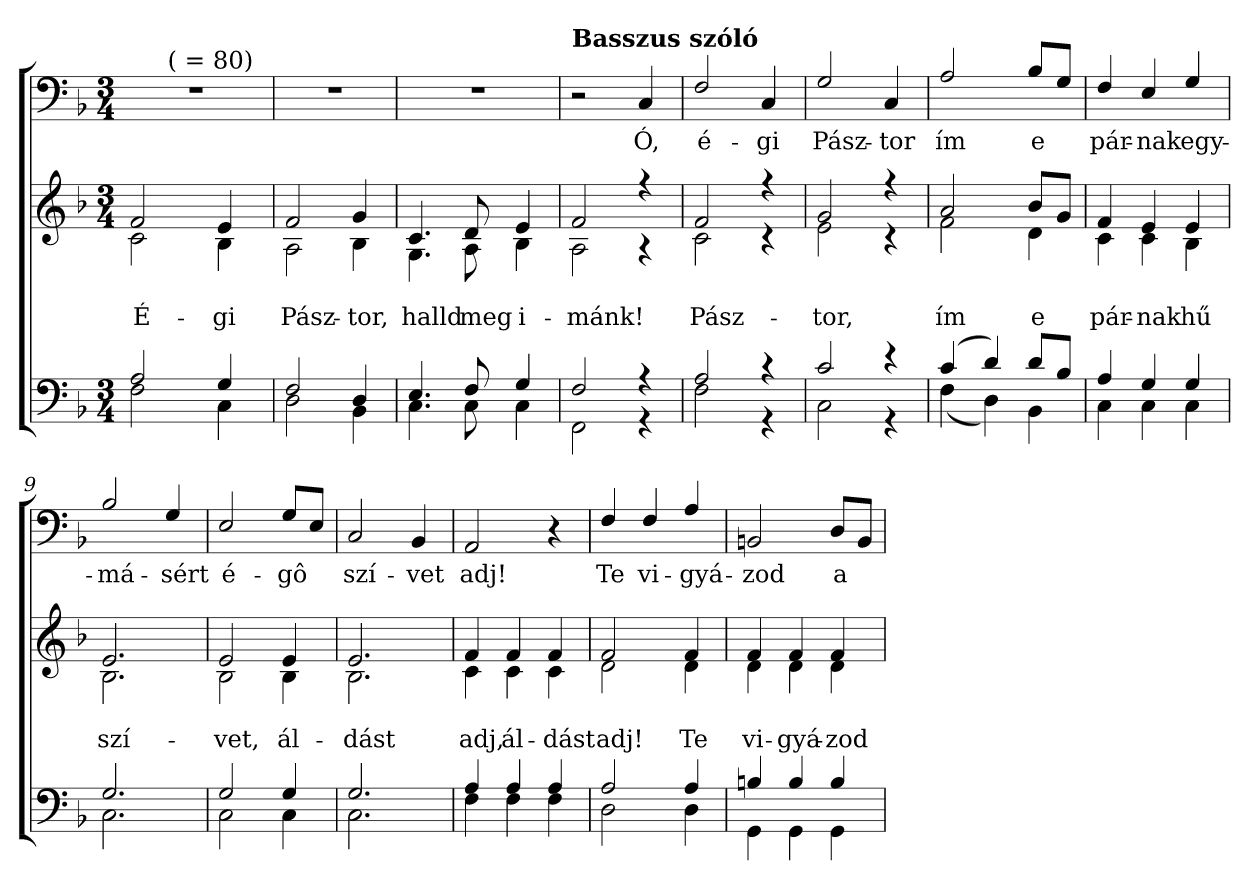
**kern	**kern	**text	**text	**kern	**text
*part3	*part2	*part2	*part2	*part1	*part1
*staff3	*staff2	*staff2	*staff2	*staff1	*staff1
*clefF4	*clefG2	*	*	*clefF4	*
*k[b-]	*k[b-]	*	*	*k[b-]	*
*d:	*d:	*	*	*d:	*
*M3/4	*M3/4	*	*	*M3/4	*
=1	=1	=1	=1	=1	=1
*^	*^	*	*	*	*
!	!	!	!	!	!	!LO:TX:a:B:t=Andante	!
!	!	!	!	!	!LO:LY:b	!	!
*	*	*	*	*	*	*^	*
2A/	2F\	2f/	2c\	.	É-	2.r	8.ryy	.
!	!	!	!	!	!	!	!LO:TX:a:t=(    = 80)	!
.	.	.	.	.	.	.	2ryy	.
!	!	!	!	!	!LO:LY:b	!	!	!
4G/	4C\	4e/	4B-\	.	-gi	.	.	.
.	.	.	.	.	.	.	16ryy	.
*	*	*	*	*	*	*v	*v	*
=2	=2	=2	=2	=2	=2	=2	=2
*	*	*	*	*	*	*^	*
!	!	!	!	!	!LO:LY:b	!	!	!
*	*	*	*	*	*	*v	*v	*
2F/	2D\	2f/	2A\	.	Pász-	2.r	.
!	!	!	!	!	!LO:LY:b	!	!
4D/	4BB-\	4g/	4B-\	.	-tor,	.	.
=3	=3	=3	=3	=3	=3	=3	=3
!	!	!	!	!	!LO:LY:b	!	!
4.E/	4.C\	4.c/	4.G\	.	halld	2.r	.
!	!	!	!	!	!LO:LY:b	!	!
8F/	8C\	8d/	8A\	.	meg	.	.
!	!	!	!	!	!LO:LY:b	!	!
4G/	4C\	4e/	4B-\	.	i-	.	.
=4	=4	=4	=4	=4	=4	=4	=4
!	!	!	!	!	!	!LO:TX:a:B:t=Basszus szóló	!
!	!	!	!	!	!LO:LY:b	!	!
2F/	2FF\	2f/	2A\	.	-mánk!	2r	.
!	!	!	!	!	!	!	!LO:LY:b
4r	4r	4r	4r	.	.	4C/	Ó,
=5	=5	=5	=5	=5	=5	=5	=5
!	!	!	!	!	!LO:LY:b	!	!
!	!	!	!	!	!	!	!LO:LY:b
2A/	2F\	2f/	2c\	.	Pász-	2F/	é-
!	!	!	!	!	!	!	!LO:LY:b
4r	4r	4r	4r	.	.	4C/	-gi
=6	=6	=6	=6	=6	=6	=6	=6
!	!	!	!	!	!LO:LY:b	!	!
!	!	!	!	!	!	!	!LO:LY:b
2c/	2C\	2g/	2e\	.	-tor,	2G/	Pász-
!	!	!	!	!	!	!	!LO:LY:b
4r	4r	4r	4r	.	.	4C/	-tor
=7	=7	=7	=7	=7	=7	=7	=7
!	!	!	!	!	!LO:LY:b	!	!
!	!	!	!	!	!	!	!LO:LY:b
(>4c/	(<4F\	2a/	2f\	.	ím	2A/	ím
4d/)	4D\)	.	.	.	.	.	.
!	!	!	!	!	!LO:LY:b	!	!
!	!	!	!	!	!	!	!LO:LY:b
8d/L	4BB-\	8b-/L	4d\	.	e	8B-/L	e
8B-/J	.	8g/J	.	.	.	8G/J	.
!!LO:LB:g=z
=8	=8	=8	=8	=8	=8	=8	=8
!	!	!	!	!	!LO:LY:b	!	!
!	!	!	!	!	!	!	!LO:LY:b
4A/	4C\	4f/	4c\	.	pár-	4F/	pár-
!	!	!	!	!	!LO:LY:b	!	!
!	!	!	!	!	!	!	!LO:LY:b
4G/	4C\	4e/	4c\	.	-nak	4E/	-nak
!	!	!	!	!	!LO:LY:b	!	!
!	!	!	!	!	!	!	!LO:LY:b
4G/	4C\	4e/	4B-\	.	hű	4G/	egy-
=9	=9	=9	=9	=9	=9	=9	=9
!	!	!	!	!	!LO:LY:b	!	!
!	!	!	!	!	!	!	!LO:LY:b
2.G/	2.C\	2.e/	2.B-\	.	szí-	2B-/	-má-
!	!	!	!	!	!	!	!LO:LY:b
.	.	.	.	.	.	4G/	-sért
=10	=10	=10	=10	=10	=10	=10	=10
!	!	!	!	!	!LO:LY:b	!	!
!	!	!	!	!	!	!	!LO:LY:b
2G/	2C\	2e/	2B-\	.	-vet,	2E/	é-
!	!	!	!	!	!LO:LY:b	!	!
!	!	!	!	!	!	!	!LO:LY:b
4G/	4C\	4e/	4B-\	.	ál-	8G/L	-gô
.	.	.	.	.	.	8E/J	.
=11	=11	=11	=11	=11	=11	=11	=11
!	!	!	!	!	!LO:LY:b	!	!
!	!	!	!	!	!	!	!LO:LY:b
2.G/	2.C\	2.e/	2.B-\	.	-dást	2C/	szí-
!	!	!	!	!	!	!	!LO:LY:b
.	.	.	.	.	.	4BB-/	-vet
=12	=12	=12	=12	=12	=12	=12	=12
!	!	!	!	!	!LO:LY:b	!	!
!	!	!	!	!	!	!	!LO:LY:b
4A/	4F\	4f/	4c\	.	adj,	2AA/	adj!
!	!	!	!	!	!LO:LY:b	!	!
4A/	4F\	4f/	4c\	.	ál-	.	.
!	!	!	!	!	!LO:LY:b	!	!
4A/	4F\	4f/	4c\	.	-dást	4r	.
=13	=13	=13	=13	=13	=13	=13	=13
!	!	!	!	!	!LO:LY:b	!	!
!	!	!	!	!	!	!	!LO:LY:b
2A/	2D\	2f/	2d\	.	adj!	4F/	Te
!	!	!	!	!	!	!	!LO:LY:b
.	.	.	.	.	.	4F/	vi-
!	!	!	!	!	!LO:LY:b	!	!
!	!	!	!	!	!	!	!LO:LY:b
4A/	4D\	4f/	4d\	.	Te	4A/	-gyá-
=14	=14	=14	=14	=14	=14	=14	=14
!	!	!	!	!	!LO:LY:b	!	!
!	!	!	!	!	!	!	!LO:LY:b
4Bn/	4GG\	4f/	4d\	.	vi-	2BBn/	-zod
!	!	!	!	!	!LO:LY:b	!	!
4B/	4GG\	4f/	4d\	.	-gyá-	.	.
!	!	!	!	!	!LO:LY:b	!	!
!	!	!	!	!	!	!	!LO:LY:b
4B/	4GG\	4f/	4d\	.	-zod	8D/L	a
.	.	.	.	.	.	8BB/J	.
*v	*v	*	*	*	*	*	*
*	*v	*v	*	*	*	*
=	=	=	=	=	=
*-	*-	*-	*-	*-	*-
